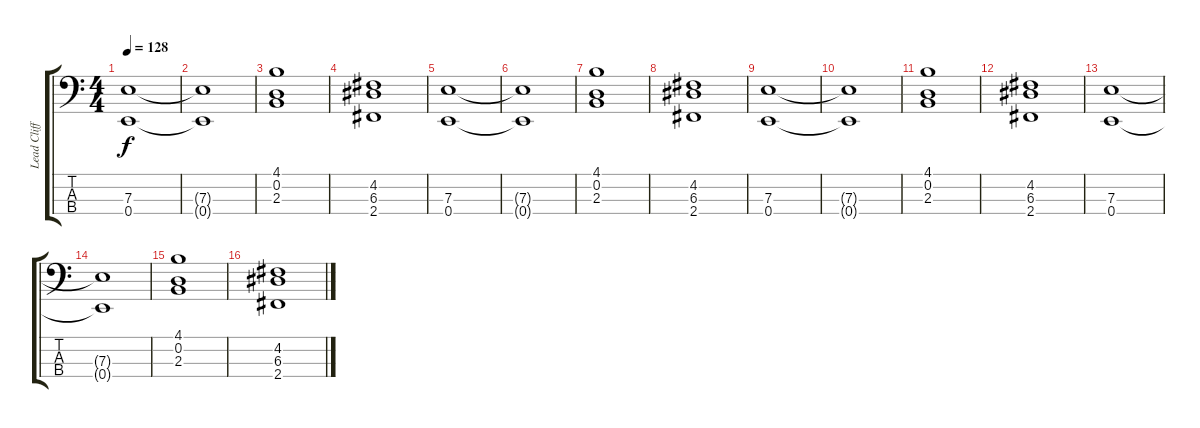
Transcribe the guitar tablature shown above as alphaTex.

\track ("Lead Cliff I" "Lead Cliff") {instrument electricbassfinger}
\staff {score tabs}
\tuning (G2 D2 A1 E1) {hide}
\ts (4 4)
\tempo 128
\clef f4
\ks c
(7.3 0.4).1{dy f instrument lead1square} |
(7.3{t} 0.4{t}).1{volume 10} |
(4.1 0.2 2.3).1 |
(4.2 6.3 2.4).1 |
(7.3 0.4).1{volume 11 instrument lead1square} |
(7.3{t} 0.4{t}).1 |
(4.1 0.2 2.3).1 |
(4.2 6.3 2.4).1{volume 13} |
(7.3 0.4).1{instrument lead1square} |
(7.3{t} 0.4{t}).1 |
(4.1 0.2 2.3).1{volume 14} |
(4.2 6.3 2.4).1 |
(7.3 0.4).1{instrument lead1square} |
(7.3{t} 0.4{t}).1 |
(4.1 0.2 2.3).1 |
(4.2 6.3 2.4).1
